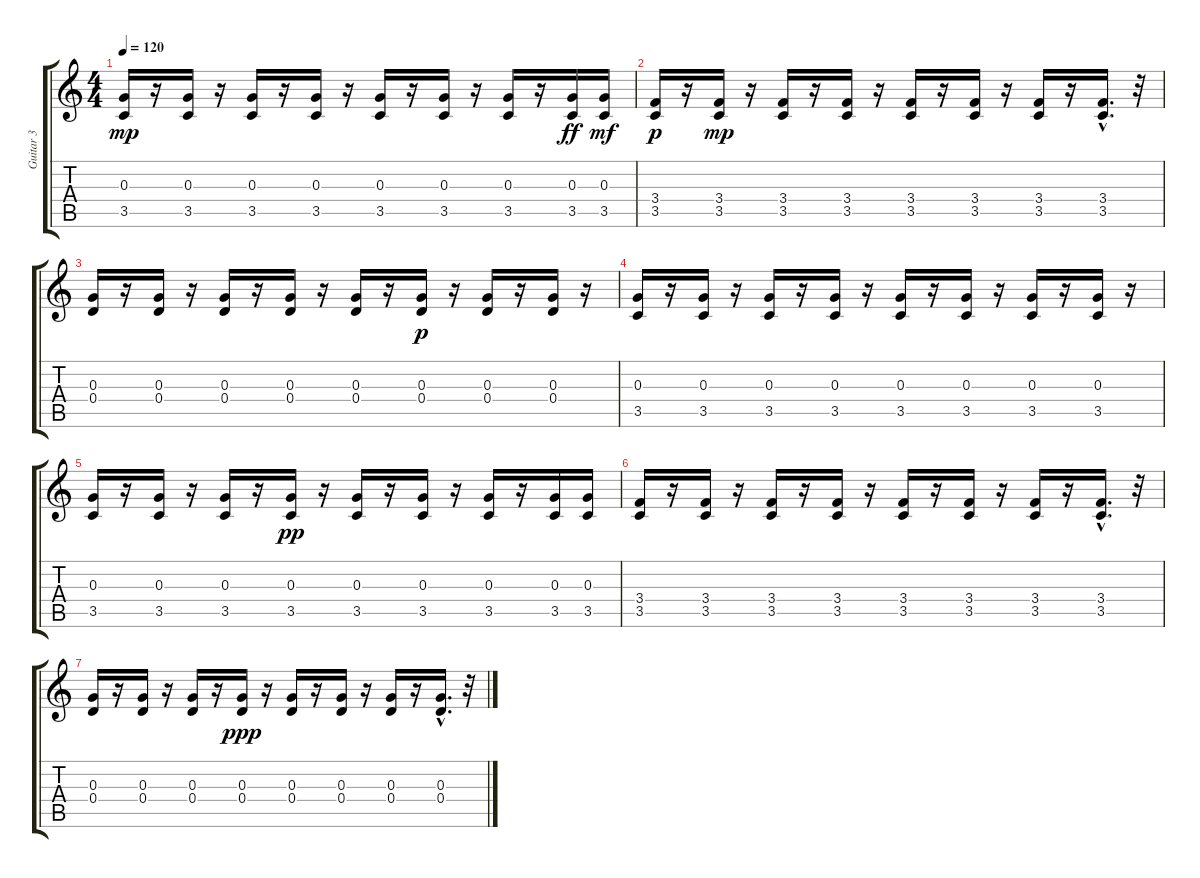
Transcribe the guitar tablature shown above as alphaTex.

\track ("Guitar 3" "Guitar 3") {instrument electricguitarmuted}
\staff {score tabs}
\tuning (E4 B3 G3 D3 A2 E2) {hide}
\ts (4 4)
\tempo 120
\clef g2
\ks c
(0.3 3.5).16{dy mp} r.16 (0.3 3.5).16 r.16 (0.3 3.5).16 r.16 (0.3 3.5).16 r.16 (0.3 3.5).16 r.16 (0.3 3.5).16 r.16 (0.3 3.5).16 r.16 (0.3 3.5).16{dy ff} (0.3 3.5).16{dy mf} |
(3.4 3.5).16{dy p} r.16 (3.4 3.5).16{dy mp} r.16 (3.4 3.5).16 r.16 (3.4 3.5).16 r.16 (3.4 3.5).16 r.16 (3.4 3.5).16 r.16 (3.4 3.5).16 r.16 (3.4{hac} 3.5).16{d} r.32 |
(0.3 0.4).16 r.16 (0.3 0.4).16 r.16 (0.3 0.4).16 r.16 (0.3 0.4).16 r.16 (0.3 0.4).16 r.16 (0.3 0.4).16{dy p} r.16 (0.3 0.4).16 r.16 (0.3 0.4).16 r.16 |
(0.3 3.5).16 r.16 (0.3 3.5).16 r.16 (0.3 3.5).16 r.16 (0.3 3.5).16 r.16 (0.3 3.5).16 r.16 (0.3 3.5).16 r.16 (0.3 3.5).16 r.16 (0.3 3.5).16 r.16 |
(0.3 3.5).16 r.16 (0.3 3.5).16 r.16 (0.3 3.5).16 r.16 (0.3 3.5).16{dy pp} r.16 (0.3 3.5).16 r.16 (0.3 3.5).16 r.16 (0.3 3.5).16 r.16 (0.3 3.5).16 (0.3 3.5).16 |
(3.4 3.5).16 r.16 (3.4 3.5).16 r.16 (3.4 3.5).16 r.16 (3.4 3.5).16 r.16 (3.4 3.5).16 r.16 (3.4 3.5).16 r.16 (3.4 3.5).16 r.16 (3.4{hac} 3.5{hac}).16{d} r.32 |
(0.3 0.4).16 r.16 (0.3 0.4).16 r.16 (0.3 0.4).16 r.16 (0.3 0.4).16{dy ppp} r.16 (0.3 0.4).16 r.16 (0.3 0.4).16 r.16 (0.3 0.4).16 r.16 (0.3{hac} 0.4{hac}).16{d} r.32
